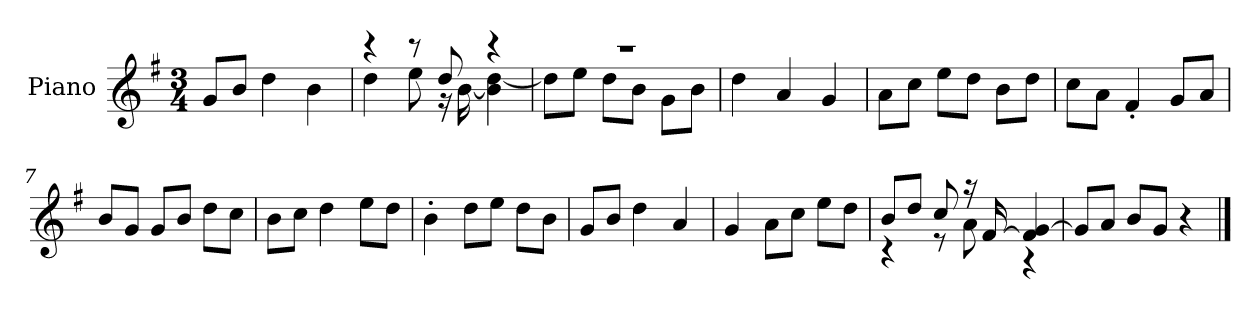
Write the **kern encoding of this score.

**kern
*part1
*staff1
*I"Piano
*I'P-no
*clefG2
*k[f#]
*M3/4
*MM171
=1
8g/L
8b/J
4dd\
4b\
=2
*^
4r	4dd\
8r	8ee\
8dd/	16r
.	[16b\
4r	4b\] [4dd\
=3	=3
2.r	8dd\L]
.	8ee\J
.	8dd\L
.	8b\J
.	8g\L
.	8b\J
*v	*v
=4
4dd\
4a/
4g/
=5
8a\L
8cc\J
8ee\L
8dd\J
8b\L
8dd\J
=6
8cc\L
8a\J
4f#'/
8g/L
8a/J
=7
8b/L
8g/J
8g/L
8b/J
8dd\L
8cc\J
!!LO:LB:g=z
=8
8b\L
8cc\J
4dd\
8ee\L
8dd\J
=9
4b'\
8dd\L
8ee\J
8dd\L
8b\J
=10
8g/L
8b/J
4dd\
4a/
=11
4g/
8a\L
8cc\J
8ee\L
8dd\J
=12
*^
8b/L	4r
8dd/J	.
8cc/	8r
16r	8a\
[16f#/	.
4f#/] [4g/	4r
*v	*v
=13
8g/L]
8a/J
8b/L
8g/J
4r
==
*-
